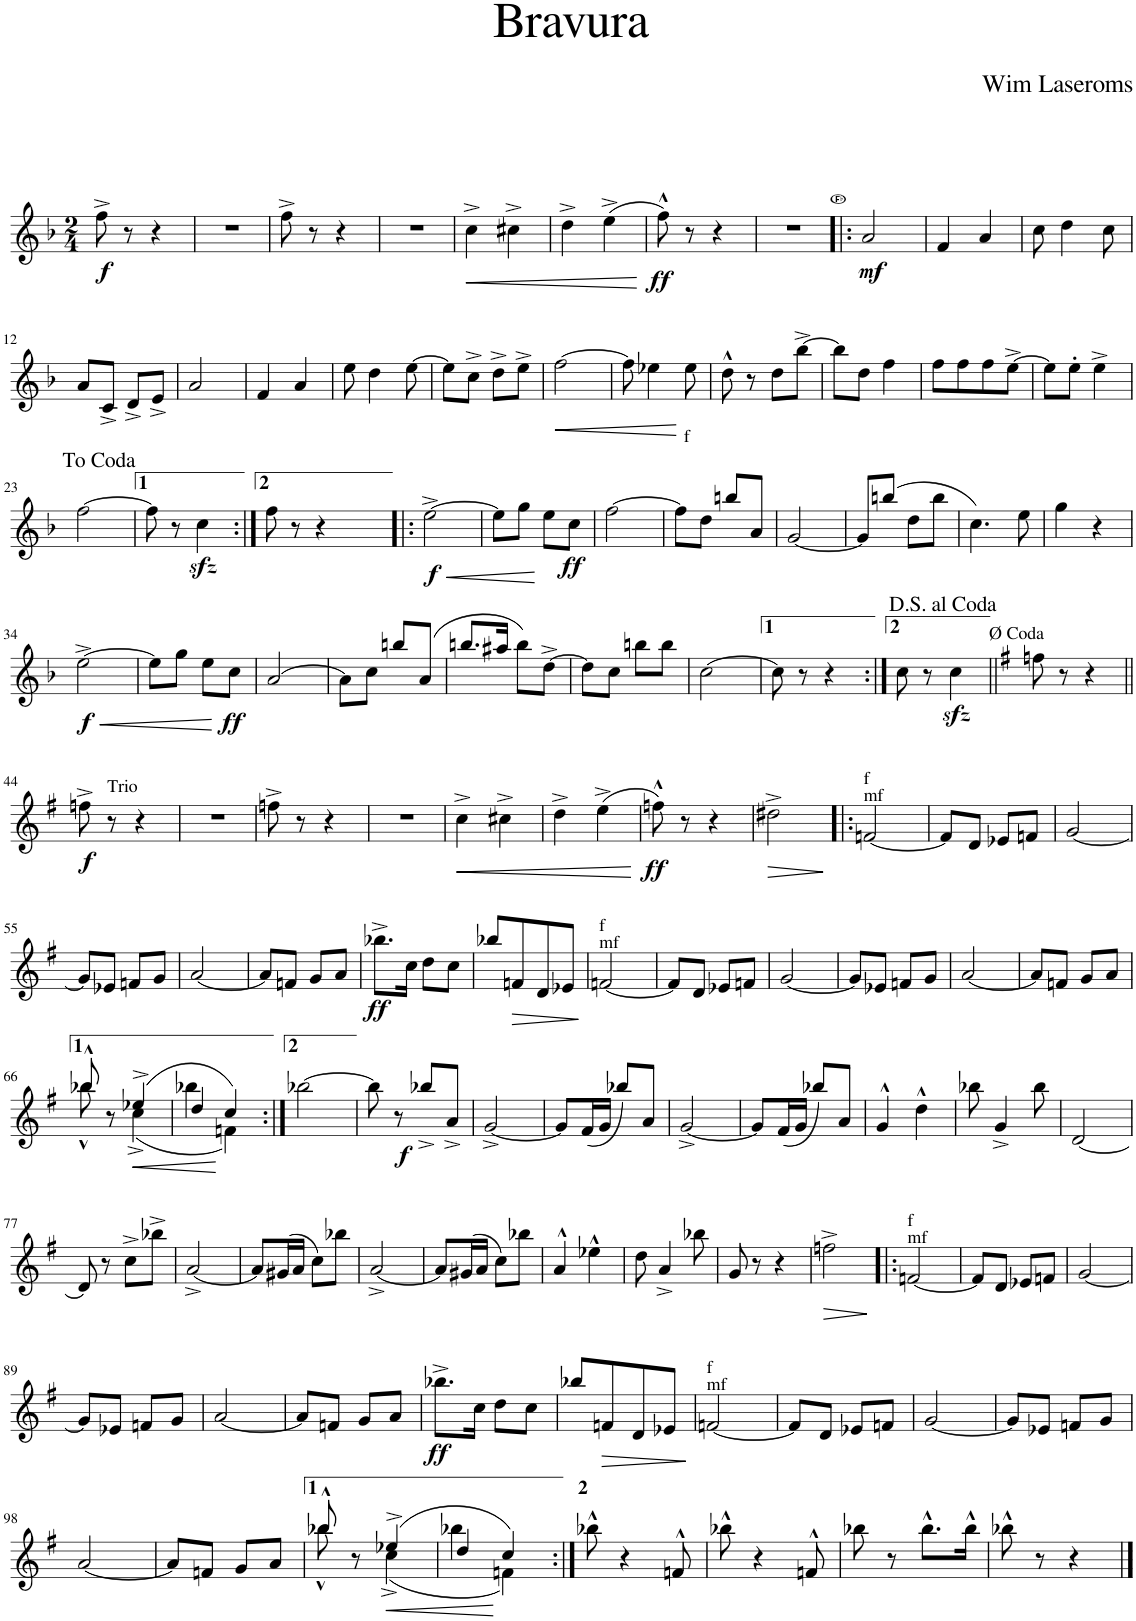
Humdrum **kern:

**kern	**dynam
*part1	*part1
*staff1	*staff1
*I"Tenor Saxophone	*
*I'Ten. Sax.	*
*clefG2	*
*Trd1c2	*
*k[b-]	*
*M2/4	*
=1	=1
!	!LO:DY:b
8ff^\	f
8r	.
4r	.
=2	=2
2r	.
=3	=3
8ff^\	.
8r	.
4r	.
=4	=4
2r	.
=5	=5
!	!LO:HP:b
4cc^\	<
4cc#X^\	.
=6	=6
4dd^\	.
(4ee^\	.
.	[
=7	=7
!	!LO:DY:b
8ff^^\)	ff
8r	.
4r	.
=8	=8
2r	.
=9!|:	=9!|:
!	!LO:DY:b
2a/	mf
=10	=10
4f/	.
4a/	.
=11	=11
8cc\	.
4dd\	.
8cc\	.
!!LO:LB:g=z
=12	=12
8a/L	.
8c^/J	.
8d^/L	.
8e^/J	.
=13	=13
2a/	.
=14	=14
4f/	.
4a/	.
=15	=15
8ee\	.
4dd\	.
[8ee\	.
=16	=16
8ee\L]	.
8cc^\J	.
8dd^\L	.
8ee^\J	.
=17	=17
!	!LO:HP:b
[2ff\	<
=18	=18
8ff\]	.
4ee-X\	.
!LO:TX:b:t=f	!
8ee-\	[
=19	=19
8dd^^\	.
8r	.
8dd\L	.
[8bb-^\J	.
=20	=20
8bb-\L]	.
8dd\J	.
4ff\	.
=21	=21
8ff\L	.
8ff\	.
8ff\	.
[8ee^\J	.
=22	=22
8ee\L]	.
8ee'\J	.
4ee^\	.
!!LO:LB:g=z
=23	=23
[2ff\	.
=24	=24
8ff\]	.
8r	.
4cczz<\	.
=25:|!	=25:|!
8ff\	.
8r	.
4r	.
4ryy	.
=26!|:	=26!|:
!	!LO:HP:b
!	!LO:DY:n=1:b
[2ee^\	< f
=27	=27
8ee\L]	.
8gg\J	.
8ee\L	[
!	!LO:DY:b
8cc\J	ff
=28	=28
[2ff\	.
=29	=29
8ff\L]	.
8dd\J	.
8bbn/L	.
8a/J	.
=30	=30
[2g/	.
=31	=31
8g/L]	.
(8bbn/J	.
8dd\L	.
8bb\J	.
=32	=32
4.cc\)	.
8ee\	.
=33	=33
4gg\	.
4r	.
!!LO:LB:g=z
=34	=34
!	!LO:HP:b
!	!LO:DY:n=1:b
[2ee^\	< f
=35	=35
8ee\L]	.
8gg\J	.
8ee\L	.
!	!LO:DY:n=1:b
8cc\J	[ ff
=36	=36
[2a/	.
=37	=37
8a\L]	.
8cc\J	.
8bbn/L	.
(8a/J	.
=38	=38
8.bbn/L	.
16a#X/Jk	.
8bb\L)	.
[8dd^\J	.
=39	=39
8dd\L]	.
8cc\J	.
8bbn\L	.
8bb\J	.
=40	=40
[2cc\	.
=41	=41
8cc\]	.
8r	.
4r	.
=42:|!	=42:|!
8cc\	.
8r	.
4cczz<\	.
!LO:TX:a:t=Ø Coda	!
=43||	=43||
*k[f#]	*
8ffn\	.
8r	.
4r	.
!!LO:LB:g=z
=44||	=44||
!	!LO:DY:b
8ffn^\	f
!LO:TX:a:t=Trio	!
8r	.
4r	.
=45	=45
2r	.
=46	=46
8ffn^\	.
8r	.
4r	.
=47	=47
2r	.
=48	=48
!	!LO:HP:b
4cc^\	<
4cc#X^\	.
=49	=49
4dd^\	.
(4ee^\	.
.	[
=50	=50
!	!LO:DY:b
8ffn^^\)	ff
8r	.
4r	.
=51	=51
!	!LO:HP:b
2dd#X^\	>
.	]
=52!|:	=52!|:
!LO:TX:a:t=mf	!
!LO:TX:a:t=f	!
[2fn/	.
=53	=53
8f/L]	.
8d/J	.
8e-X/L	.
8fn/J	.
=54	=54
[2g/	.
!!LO:LB:g=z
=55	=55
8g/L]	.
8e-X/J	.
8fn/L	.
8g/J	.
=56	=56
[2a/	.
=57	=57
8a/L]	.
8fn/J	.
8g/L	.
8a/J	.
=58	=58
!	!LO:DY:b
8.bb-X^\L	ff
16cc\Jk	.
8dd\L	.
8cc\J	.
=59	=59
8bb-X/L	.
!	!LO:HP:b
8fn/	>
8d/	.
8e-X/J	.
.	]
=60	=60
!LO:TX:a:t=mf	!
!LO:TX:a:t=f	!
[2fn/	.
=61	=61
8f/L]	.
8d/J	.
8e-X/L	.
8fn/J	.
=62	=62
[2g/	.
=63	=63
8g/L]	.
8e-X/J	.
8fn/L	.
8g/J	.
=64	=64
[2a/	.
=65	=65
8a/L]	.
8fn/J	.
8g/L	.
8a/J	.
!!LO:LB:g=z
=66	=66
*^	*
8bb-X^^/	8bb-^^\	.
8r	8ryy	.
!	!	!LO:HP:b
(4ee-X^/	(4cc^\	<
=67	=67	=67
4dd/	4bb-X\	.
4cc/)	4fn\)	[
*v	*v	*
=68:|!	=68:|!
[2bb-X\	.
=69	=69
8bb-\]	.
!	!LO:DY:b
8r	f
8bb-X^/L	.
8a^/J	.
=70	=70
[2g^/	.
=71	=71
8g/L]	.
(16f#/L	.
16g/JJ	.
8bb-X/L)	.
8a/J	.
=72	=72
[2g^/	.
=73	=73
8g/L]	.
(16f#/L	.
16g/JJ	.
8bb-X/L)	.
8a/J	.
=74	=74
4g^^/	.
4dd^^\	.
=75	=75
8bb-X\	.
4g^/	.
8bb-\	.
=76	=76
[2d/	.
!!LO:LB:g=z
=77	=77
8d/]	.
8r	.
8cc^\L	.
8bb-X^\J	.
=78	=78
[2a^/	.
=79	=79
8a/L]	.
(16g#X/L	.
16a/JJ	.
8cc\L)	.
8bb-X\J	.
=80	=80
[2a^/	.
=81	=81
8a/L]	.
(16g#X/L	.
16a/JJ	.
8cc\L)	.
8bb-X\J	.
=82	=82
4a^^/	.
4ee-X^^\	.
=83	=83
8dd\	.
4a^/	.
8bb-X\	.
=84	=84
8g/	.
8r	.
4r	.
=85	=85
!	!LO:HP:b
2ffn^\	>
.	]
=86!|:	=86!|:
!LO:TX:a:t=mf	!
!LO:TX:a:t=f	!
[2fn/	.
=87	=87
8f/L]	.
8d/J	.
8e-X/L	.
8fn/J	.
=88	=88
[2g/	.
!!LO:LB:g=z
=89	=89
8g/L]	.
8e-X/J	.
8fn/L	.
8g/J	.
=90	=90
[2a/	.
=91	=91
8a/L]	.
8fn/J	.
8g/L	.
8a/J	.
=92	=92
!	!LO:DY:b
8.bb-X^\L	ff
16cc\Jk	.
8dd\L	.
8cc\J	.
=93	=93
8bb-X/L	.
!	!LO:HP:b
8fn/	>
8d/	.
8e-X/J	.
.	]
=94	=94
!LO:TX:a:t=mf	!
!LO:TX:a:t=f	!
[2fn/	.
=95	=95
8f/L]	.
8d/J	.
8e-X/L	.
8fn/J	.
=96	=96
[2g/	.
=97	=97
8g/L]	.
8e-X/J	.
8fn/L	.
8g/J	.
!!LO:LB:g=z
=98	=98
[2a/	.
=99	=99
8a/L]	.
8fn/J	.
8g/L	.
8a/J	.
=100	=100
*^	*
8bb-X^^/	8bb-^^\	.
8r	8ryy	.
!	!	!LO:HP:b
(4ee-X^/	(4cc^\	<
=101	=101	=101
4dd/	4bb-X\	.
4cc/)	4fn\)	[
*v	*v	*
=102:|!	=102:|!
8bb-X^^\	.
4r	.
8fn^^/	.
=103	=103
8bb-X^^\	.
4r	.
8fn^^/	.
=104	=104
8bb-X\	.
8r	.
8.bb-^^\L	.
16bb-^^\Jk	.
=105	=105
8bb-X^^\	.
8r	.
4r	.
==	==
*-	*-
